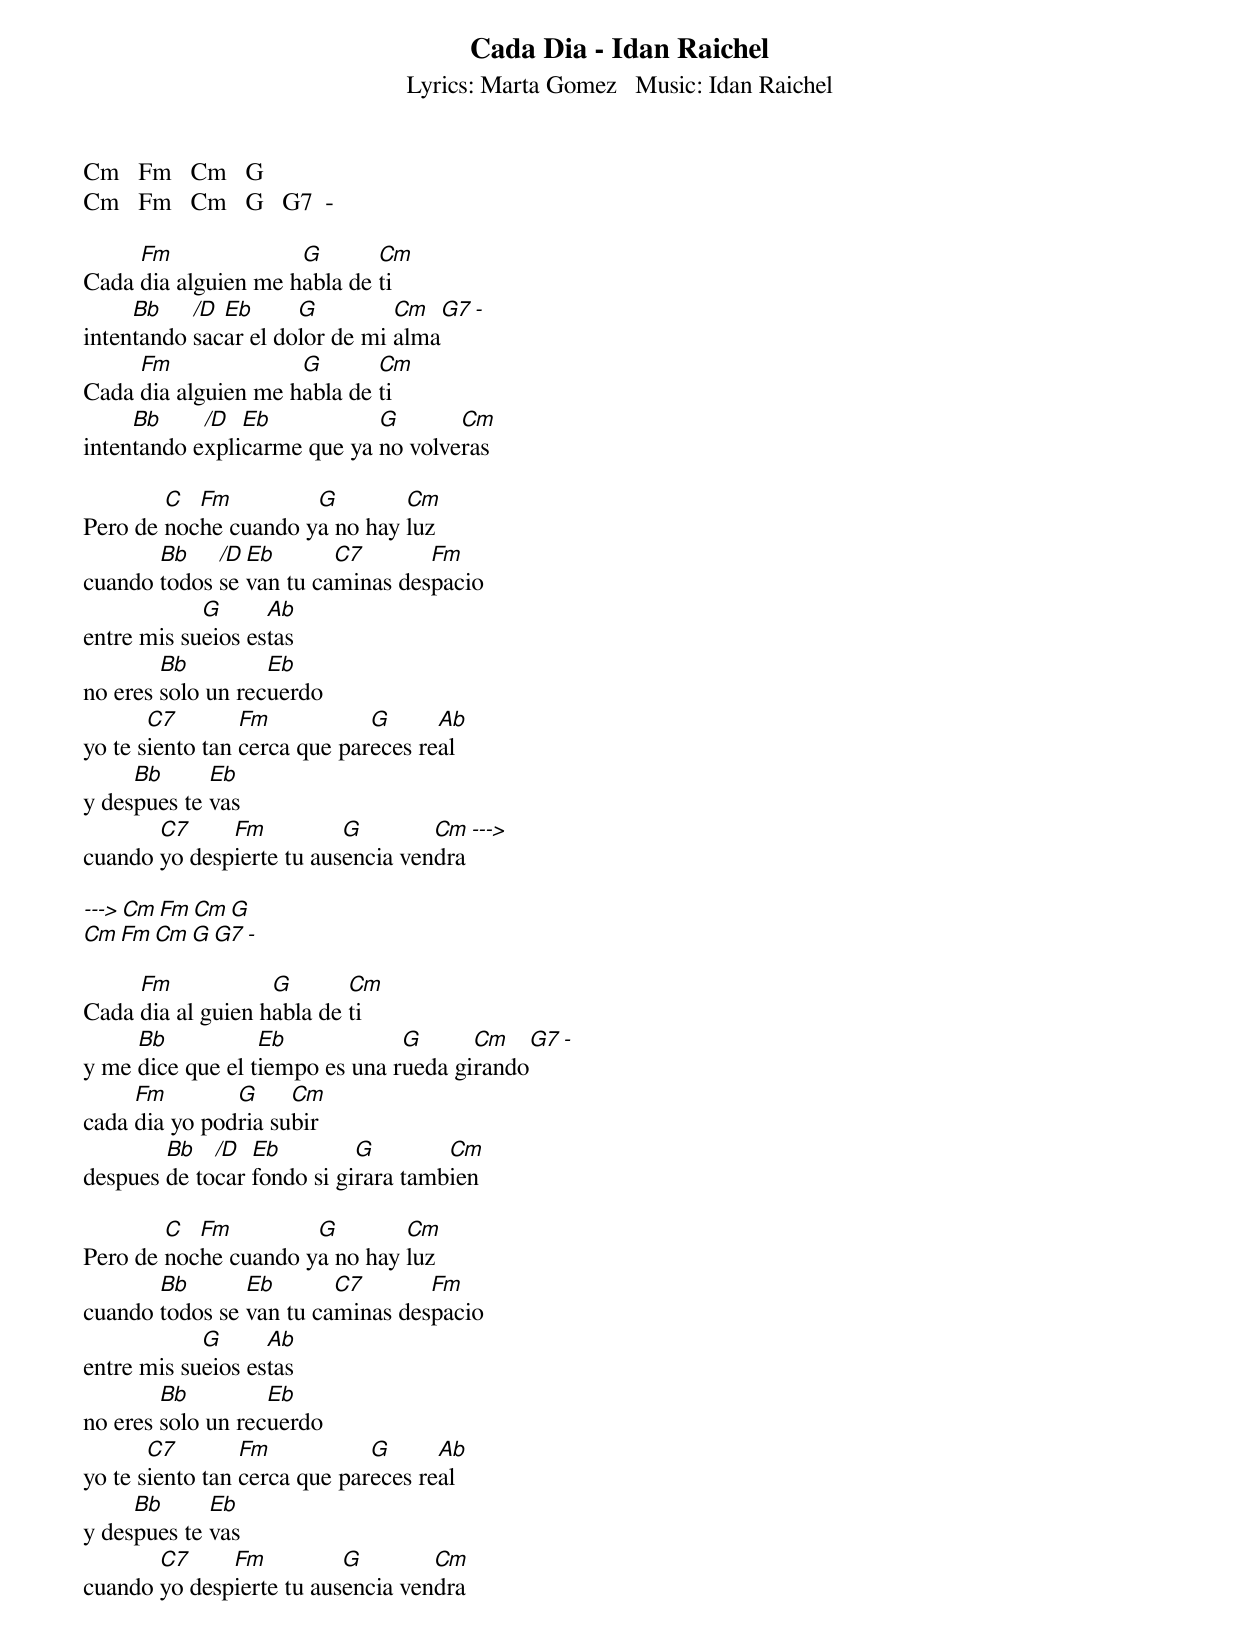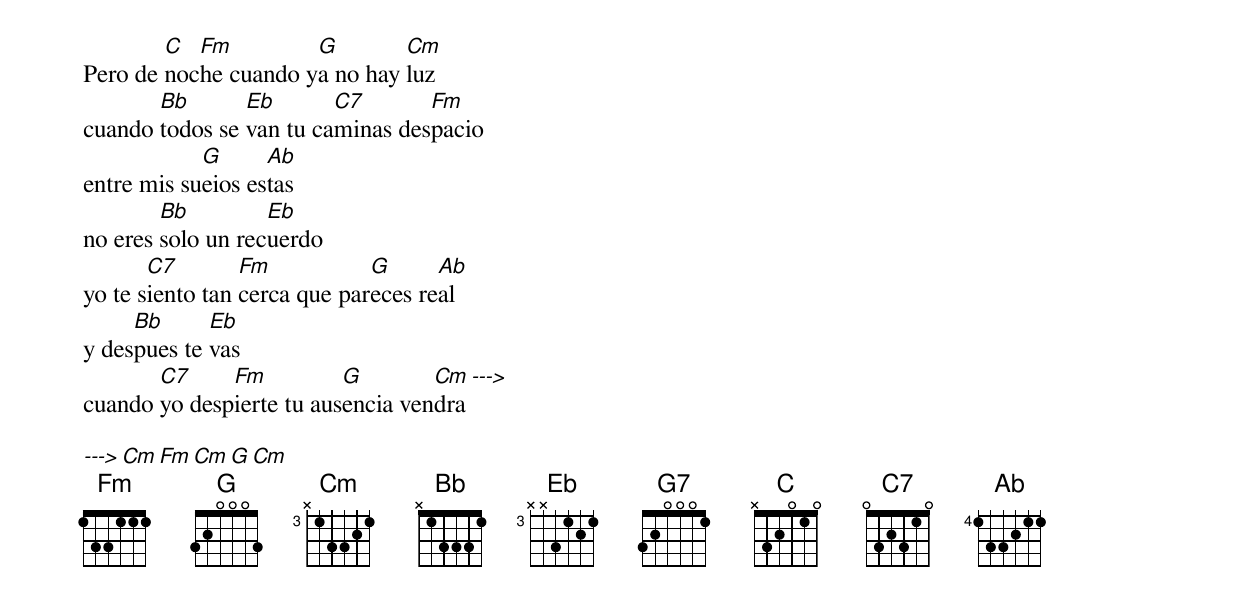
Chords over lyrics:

Cada Dia - Idan Raichel
Lyrics: Marta Gomez   Music: Idan Raichel

Cm   Fm   Cm   G
Cm   Fm   Cm   G   G7  -

     Fm              G       Cm
Cada dia alguien me habla de ti
     Bb    /D Eb      G         Cm    G7    -
intentando sacar el dolor de mi alma
     Fm              G       Cm
Cada dia alguien me habla de ti
     Bb     /D  Eb           G       Cm
intentando explicarme que ya no volveras

        C  Fm         G        Cm
Pero de noche cuando ya no hay luz
       Bb    /D Eb       C7       Fm
cuando todos se van tu caminas despacio
            G      Ab
entre mis sueios estas
        Bb         Eb
no eres solo un recuerdo
       C7        Fm           G      Ab
yo te siento tan cerca que pareces real
     Bb      Eb
y despues te vas
       C7     Fm          G        Cm   --->
cuando yo despierte tu ausencia vendra

--->   Cm   Fm   Cm   G
       Cm   Fm   Cm   G   G7  -

     Fm            G       Cm
Cada dia al guien habla de ti
     Bb           Eb            G      Cm     G7    -
y me dice que el tiempo es una rueda girando
     Fm        G     Cm
cada dia yo podria subir
        Bb   /D  Eb         G        Cm
despues de tocar fondo si girara tambien

        C  Fm         G        Cm
Pero de noche cuando ya no hay luz
       Bb       Eb       C7       Fm
cuando todos se van tu caminas despacio
            G      Ab
entre mis sueios estas
        Bb         Eb
no eres solo un recuerdo
       C7        Fm           G      Ab
yo te siento tan cerca que pareces real
     Bb      Eb
y despues te vas
       C7     Fm          G        Cm
cuando yo despierte tu ausencia vendra

        C  Fm         G        Cm
Pero de noche cuando ya no hay luz
       Bb       Eb       C7       Fm
cuando todos se van tu caminas despacio
            G      Ab
entre mis sueios estas
        Bb         Eb
no eres solo un recuerdo
       C7        Fm           G      Ab
yo te siento tan cerca que pareces real
     Bb      Eb
y despues te vas
       C7     Fm          G        Cm   --->
cuando yo despierte tu ausencia vendra

--->   Cm   Fm   Cm   G   Cm
